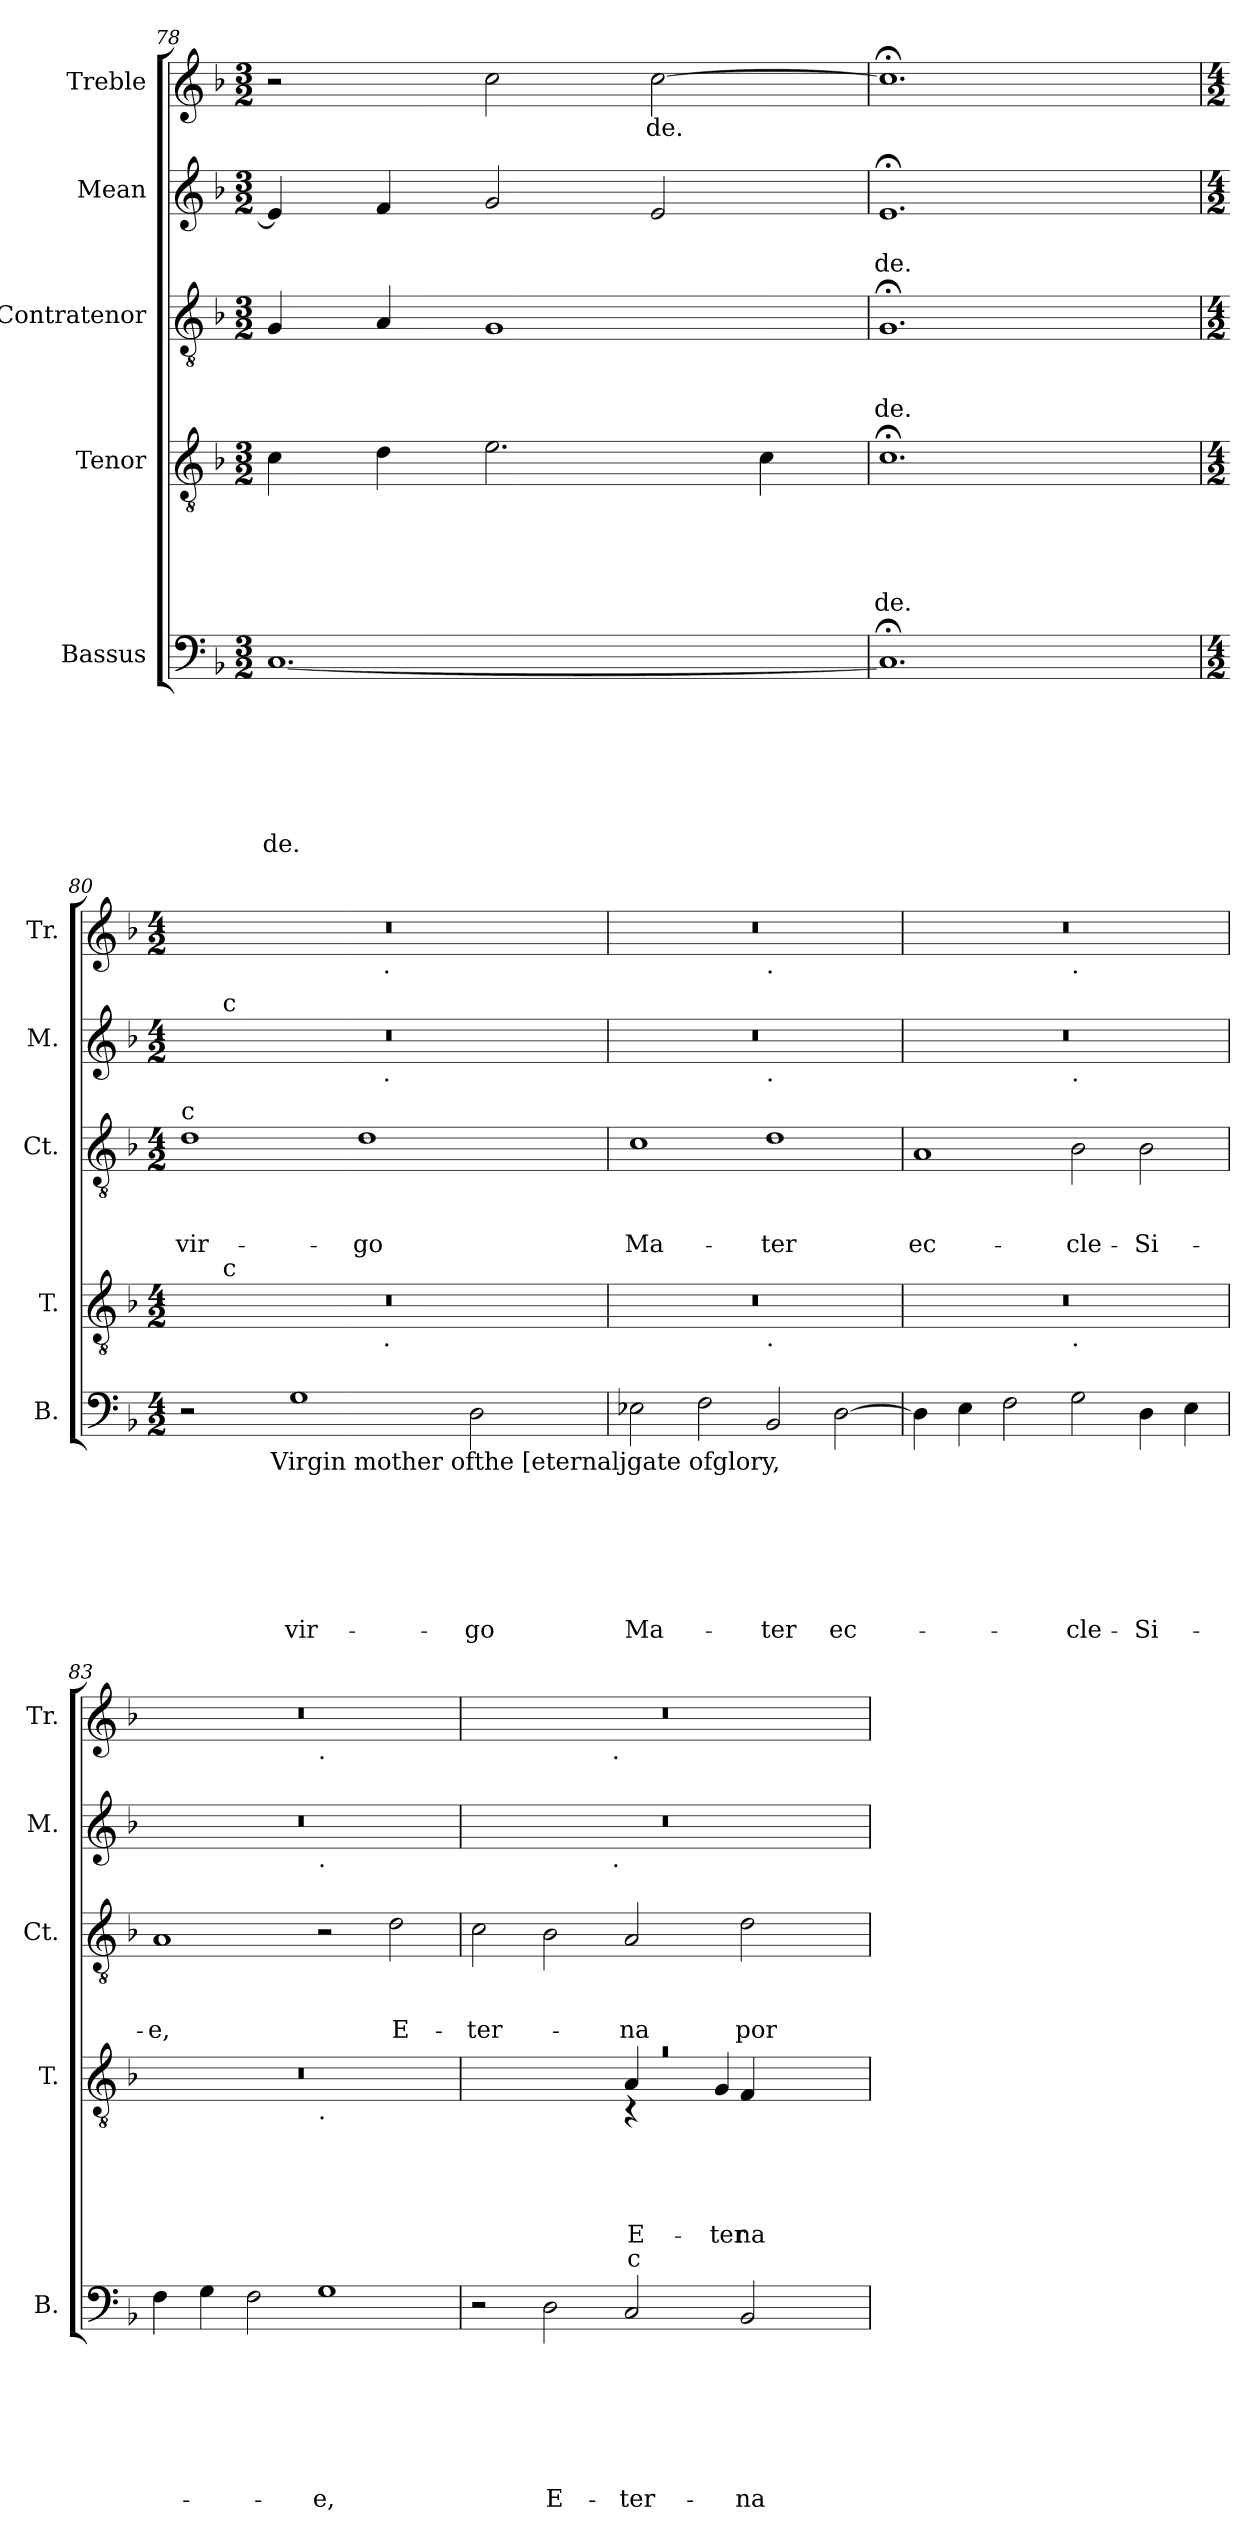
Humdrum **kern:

**kern	**text	**text	**text	**text	**text	**text	**text	**kern	**text	**text	**text	**text	**text	**text	**kern	**text	**text	**text	**kern	**text	**text	**kern	**text
*part5	*part5	*part5	*part5	*part5	*part5	*part5	*part5	*part4	*part4	*part4	*part4	*part4	*part4	*part4	*part3	*part3	*part3	*part3	*part2	*part2	*part2	*part1	*part1
*staff5	*staff5	*staff5	*staff5	*staff5	*staff5	*staff5	*staff5	*staff4	*staff4	*staff4	*staff4	*staff4	*staff4	*staff4	*staff3	*staff3	*staff3	*staff3	*staff2	*staff2	*staff2	*staff1	*staff1
*I"Bassus	*	*	*	*	*	*	*	*I"Tenor	*	*	*	*	*	*	*I"Contratenor	*	*	*	*I"Mean	*	*	*I"Treble	*
*I'B.	*	*	*	*	*	*	*	*I'T.	*	*	*	*	*	*	*I'Ct.	*	*	*	*I'M.	*	*	*I'Tr.	*
*clefF4	*	*	*	*	*	*	*	*clefGv2	*	*	*	*	*	*	*clefGv2	*	*	*	*clefG2	*	*	*clefG2	*
*k[b-]	*	*	*	*	*	*	*	*k[b-]	*	*	*	*	*	*	*k[b-]	*	*	*	*k[b-]	*	*	*k[b-]	*
*F:	*	*	*	*	*	*	*	*F:	*	*	*	*	*	*	*F:	*	*	*	*F:	*	*	*F:	*
*M3/2	*	*	*	*	*	*	*	*M3/2	*	*	*	*	*	*	*M3/2	*	*	*	*M3/2	*	*	*M3/2	*
=78	=78	=78	=78	=78	=78	=78	=78	=78	=78	=78	=78	=78	=78	=78	=78	=78	=78	=78	=78	=78	=78	=78	=78
!	!	!	!	!	!	!	!LO:LY:b	!	!	!	!	!	!	!	!	!	!	!	!	!	!	!	!
[<1.C	.	.	.	.	.	.	-de.	4c\	.	.	.	.	.	.	4G/	.	.	.	4e/]	.	.	2r	.
.	.	.	.	.	.	.	.	4d\	.	.	.	.	.	.	4A/	.	.	.	4f/	.	.	.	.
.	.	.	.	.	.	.	.	2.e\	.	.	.	.	.	.	1G	.	.	.	2g/	.	.	2cc\	.
!	!	!	!	!	!	!	!	!	!	!	!	!	!	!	!	!	!	!	!	!	!	!	!LO:LY:b
.	.	.	.	.	.	.	.	.	.	.	.	.	.	.	.	.	.	.	2e/	.	.	[>2cc\	-de.
.	.	.	.	.	.	.	.	4c\	.	.	.	.	.	.	.	.	.	.	.	.	.	.	.
=79	=79	=79	=79	=79	=79	=79	=79	=79	=79	=79	=79	=79	=79	=79	=79	=79	=79	=79	=79	=79	=79	=79	=79
!	!	!	!	!	!	!	!	!	!	!	!	!	!LO:LY:b	!	!	!	!	!LO:LY:b	!	!	!LO:LY:b	!	!
1.C;]	.	.	.	.	.	.	.	1.c;<	.	.	.	.	-de.	.	1.G;	.	.	-de.	1.e;	.	-de.	1.cc;<]	.
!!LO:PB:g=z
=80	=80	=80	=80	=80	=80	=80	=80	=80	=80	=80	=80	=80	=80	=80	=80	=80	=80	=80	=80	=80	=80	=80	=80
*M4/2	*	*	*	*	*	*	*	*M4/2	*	*	*	*	*	*	*M4/2	*	*	*	*M4/2	*	*	*M4/2	*
!	!	!	!	!	!	!	!	!	!	!	!	!	!	!	!LO:TX:a:t=c	!	!	!	!	!	!	!	!
!	!	!	!	!	!	!	!	!	!	!	!	!	!	!	!	!	!	!LO:LY:b	!	!	!	!	!
*^	*	*	*	*	*	*	*	*^	*	*	*	*	*	*	*	*	*	*	*^	*	*	*^	*
*	*	*	*	*	*	*	*	*	*	*^	*	*	*	*	*	*	*	*	*	*	*	*^	*	*	*	*	*
2r	4..ryy	.	.	.	.	.	.	.	0r	8ryy	1ryy	.	.	.	.	.	.	1d	.	.	vir-	0r	8ryy	1ryy	.	.	0r	1ryy	.
.	.	.	.	.	.	.	.	.	.	32ryy	.	.	.	.	.	.	.	.	.	.	.	.	32ryy	.	.	.	.	.	.
!	!	!	!	!	!	!	!	!	!	!	!	!	!	!	!	!	!	!	!	!	!	!	!LO:TX:a:t=c	!	!	!	!	!	!
!	!	!	!	!	!	!	!	!	!	!LO:TX:a:t=c	!	!	!	!	!	!	!	!	!	!	!	!	!	!	!	!	!	!	!
.	.	.	.	.	.	.	.	.	.	1ryy	.	.	.	.	.	.	.	.	.	.	.	.	1ryy	.	.	.	.	.	.
!	!LO:TX:b:t=Virgin mother ofthe [eternaljgate ofglory,	!	!	!	!	!	!	!	!	!	!	!	!	!	!	!	!	!	!	!	!	!	!	!	!	!	!	!	!
.	1ryy	.	.	.	.	.	.	.	.	.	.	.	.	.	.	.	.	.	.	.	.	.	.	.	.	.	.	.	.
!	!	!	!	!	!	!	!	!LO:LY:b	!	!	!	!	!	!	!	!	!	!	!	!	!	!	!	!	!	!	!	!	!
1G	.	.	.	.	.	.	.	vir-	.	.	.	.	.	.	.	.	.	.	.	.	.	.	.	.	.	.	.	.	.
!	!	!	!	!	!	!	!	!	!	!	!	!	!	!	!	!	!	!	!	!	!LO:LY:b	!	!	!	!	!	!	!	!
.	.	.	.	.	.	.	.	.	.	.	16.ryy	.	.	.	.	.	.	1d	.	.	-go	.	.	16.ryy	.	.	.	16.ryy	.
!	!	!	!	!	!	!	!	!	!	!	!	!	!	!	!	!	!	!	!	!	!	!	!	!	!	!	!	!LO:TX:b:t=.	!
!	!	!	!	!	!	!	!	!	!	!	!	!	!	!	!	!	!	!	!	!	!	!	!	!LO:TX:b:t=.	!	!	!	!	!
!	!	!	!	!	!	!	!	!	!	!	!LO:TX:b:t=.	!	!	!	!	!	!	!	!	!	!	!	!	!	!	!	!	!	!
.	.	.	.	.	.	.	.	.	.	.	2ryy	.	.	.	.	.	.	.	.	.	.	.	.	2ryy	.	.	.	2ryy	.
.	.	.	.	.	.	.	.	.	.	2ryy	.	.	.	.	.	.	.	.	.	.	.	.	2ryy	.	.	.	.	.	.
.	2ryy	.	.	.	.	.	.	.	.	.	.	.	.	.	.	.	.	.	.	.	.	.	.	.	.	.	.	.	.
!	!	!	!	!	!	!	!	!LO:LY:b	!	!	!	!	!	!	!	!	!	!	!	!	!	!	!	!	!	!	!	!	!
2D\	.	.	.	.	.	.	.	-go	.	.	.	.	.	.	.	.	.	.	.	.	.	.	.	.	.	.	.	.	.
.	.	.	.	.	.	.	.	.	.	.	4ryy	.	.	.	.	.	.	.	.	.	.	.	.	4ryy	.	.	.	4ryy	.
.	.	.	.	.	.	.	.	.	.	4ryy	.	.	.	.	.	.	.	.	.	.	.	.	4ryy	.	.	.	.	.	.
.	.	.	.	.	.	.	.	.	.	.	8ryy	.	.	.	.	.	.	.	.	.	.	.	.	8ryy	.	.	.	8ryy	.
.	.	.	.	.	.	.	.	.	.	16.ryy	.	.	.	.	.	.	.	.	.	.	.	.	16.ryy	.	.	.	.	.	.
.	16ryy	.	.	.	.	.	.	.	.	.	.	.	.	.	.	.	.	.	.	.	.	.	.	.	.	.	.	.	.
.	.	.	.	.	.	.	.	.	.	.	32ryy	.	.	.	.	.	.	.	.	.	.	.	.	32ryy	.	.	.	32ryy	.
=81	=81	=81	=81	=81	=81	=81	=81	=81	=81	=81	=81	=81	=81	=81	=81	=81	=81	=81	=81	=81	=81	=81	=81	=81	=81	=81	=81	=81	=81
!	!	!	!	!	!	!	!	!LO:LY:b	!	!	!	!	!	!	!	!	!	!	!	!	!LO:LY:b	!	!	!	!	!	!	!	!
*v	*v	*	*	*	*	*	*	*	*	*	*	*	*	*	*	*	*	*	*	*	*	*	*v	*v	*	*	*	*	*
*	*	*	*	*	*	*	*	*	*v	*v	*	*	*	*	*	*	*	*	*	*	*	*	*	*	*	*	*
2E-X\	.	.	.	.	.	.	Ma-	0r	1ryy	.	.	.	.	.	.	1c	.	.	Ma-	0r	1ryy	.	.	0r	1ryy	.
2F\	.	.	.	.	.	.	.	.	.	.	.	.	.	.	.	.	.	.	.	.	.	.	.	.	.	.
!	!	!	!	!	!	!	!	!	!	!	!	!	!	!	!	!	!	!	!	!	!	!	!	!	!LO:TX:b:t=.	!
!	!	!	!	!	!	!	!	!	!	!	!	!	!	!	!	!	!	!	!	!	!LO:TX:b:t=.	!	!	!	!	!
!	!	!	!	!	!	!	!	!	!LO:TX:b:t=.	!	!	!	!	!	!	!	!	!	!	!	!	!	!	!	!	!
!	!	!	!	!	!	!	!LO:LY:b	!	!	!	!	!	!	!	!	!	!	!	!LO:LY:b	!	!	!	!	!	!	!
2BB-/	.	.	.	.	.	.	-ter	.	1ryy	.	.	.	.	.	.	1d	.	.	-ter	.	1ryy	.	.	.	1ryy	.
!	!	!	!	!	!	!	!LO:LY:b	!	!	!	!	!	!	!	!	!	!	!	!	!	!	!	!	!	!	!
[>2D\	.	.	.	.	.	.	ec-	.	.	.	.	.	.	.	.	.	.	.	.	.	.	.	.	.	.	.
=82	=82	=82	=82	=82	=82	=82	=82	=82	=82	=82	=82	=82	=82	=82	=82	=82	=82	=82	=82	=82	=82	=82	=82	=82	=82	=82
!	!	!	!	!	!	!	!	!	!	!	!	!	!	!	!	!	!	!	!LO:LY:b	!	!	!	!	!	!	!
4D\]	.	.	.	.	.	.	.	0r	1ryy	.	.	.	.	.	.	1A	.	.	ec-	0r	1ryy	.	.	0r	1ryy	.
4E\	.	.	.	.	.	.	.	.	.	.	.	.	.	.	.	.	.	.	.	.	.	.	.	.	.	.
2F\	.	.	.	.	.	.	.	.	.	.	.	.	.	.	.	.	.	.	.	.	.	.	.	.	.	.
!	!	!	!	!	!	!	!	!	!	!	!	!	!	!	!	!	!	!	!	!	!	!	!	!	!LO:TX:b:t=.	!
!	!	!	!	!	!	!	!	!	!	!	!	!	!	!	!	!	!	!	!	!	!LO:TX:b:t=.	!	!	!	!	!
!	!	!	!	!	!	!	!	!	!LO:TX:b:t=.	!	!	!	!	!	!	!	!	!	!	!	!	!	!	!	!	!
!	!	!	!	!	!	!	!LO:LY:b	!	!	!	!	!	!	!	!	!	!	!	!LO:LY:b	!	!	!	!	!	!	!
2G\	.	.	.	.	.	.	-cle-	.	1ryy	.	.	.	.	.	.	2B-\	.	.	-cle-	.	1ryy	.	.	.	1ryy	.
!	!	!	!	!	!	!	!LO:LY:b	!	!	!	!	!	!	!	!	!	!	!	!LO:LY:b	!	!	!	!	!	!	!
4D\	.	.	.	.	.	.	-Si-	.	.	.	.	.	.	.	.	2B-\	.	.	-Si-	.	.	.	.	.	.	.
4E\	.	.	.	.	.	.	.	.	.	.	.	.	.	.	.	.	.	.	.	.	.	.	.	.	.	.
=83	=83	=83	=83	=83	=83	=83	=83	=83	=83	=83	=83	=83	=83	=83	=83	=83	=83	=83	=83	=83	=83	=83	=83	=83	=83	=83
!	!	!	!	!	!	!	!	!	!	!	!	!	!	!	!	!	!	!	!LO:LY:b	!	!	!	!	!	!	!
4F\	.	.	.	.	.	.	.	0r	1ryy	.	.	.	.	.	.	1A	.	.	-e,	0r	1ryy	.	.	0r	1ryy	.
4G\	.	.	.	.	.	.	.	.	.	.	.	.	.	.	.	.	.	.	.	.	.	.	.	.	.	.
2F\	.	.	.	.	.	.	.	.	.	.	.	.	.	.	.	.	.	.	.	.	.	.	.	.	.	.
!	!	!	!	!	!	!	!	!	!	!	!	!	!	!	!	!	!	!	!	!	!	!	!	!	!LO:TX:b:t=.	!
!	!	!	!	!	!	!	!	!	!	!	!	!	!	!	!	!	!	!	!	!	!LO:TX:b:t=.	!	!	!	!	!
!	!	!	!	!	!	!	!	!	!LO:TX:b:t=.	!	!	!	!	!	!	!	!	!	!	!	!	!	!	!	!	!
!	!	!	!	!	!	!	!LO:LY:b	!	!	!	!	!	!	!	!	!	!	!	!	!	!	!	!	!	!	!
1G	.	.	.	.	.	.	-e,	.	1ryy	.	.	.	.	.	.	2r	.	.	.	.	1ryy	.	.	.	1ryy	.
!	!	!	!	!	!	!	!	!	!	!	!	!	!	!	!	!	!	!	!LO:LY:b	!	!	!	!	!	!	!
.	.	.	.	.	.	.	.	.	.	.	.	.	.	.	.	2d\	.	.	E-	.	.	.	.	.	.	.
=84	=84	=84	=84	=84	=84	=84	=84	=84	=84	=84	=84	=84	=84	=84	=84	=84	=84	=84	=84	=84	=84	=84	=84	=84	=84	=84
!	!	!	!	!	!	!	!	!LO:N:vis=1	!	!	!	!	!	!	!	!	!	!	!LO:LY:b	!	!	!	!	!	!	!
*	*	*	*	*	*	*	*	*^	*^	*	*	*	*	*	*	*	*	*	*	*	*	*	*	*	*	*
2r	.	.	.	.	.	.	.	0ra	1ryy	1ryy	1.ryy	.	.	.	.	.	.	2c\	.	.	-ter-	0r	2ryy	.	.	0r	2ryy	.
!	!	!	!	!	!	!	!LO:LY:b	!	!	!	!	!	!	!	!	!	!	!	!	!	!	!	!	!	!	!	!	!
2D\	.	.	.	.	.	.	E-	.	.	.	.	.	.	.	.	.	.	2B-\	.	.	.	.	4...ryy	.	.	.	4...ryy	.
!	!	!	!	!	!	!	!	!	!	!	!	!	!	!	!	!	!	!	!	!	!	!	!	!	!	!	!LO:TX:b:t=.	!
!	!	!	!	!	!	!	!	!	!	!	!	!	!	!	!	!	!	!	!	!	!	!	!LO:TX:b:t=.	!	!	!	!	!
.	.	.	.	.	.	.	.	.	.	.	.	.	.	.	.	.	.	.	.	.	.	.	1ryy	.	.	.	1ryy	.
!	!	!	!	!	!	!	!LO:LY:b	!	!	!	!	!	!	!	!	!LO:LY:b	!LO:LY:b	!	!	!	!LO:LY:b	!	!	!	!	!	!	!
2C/	.	.	.	.	.	.	-ter-	.	4rC	4A/	.	.	.	.	.	E-	c	2A/	.	.	-na	.	.	.	.	.	.	.
.	.	.	.	.	.	.	.	.	2.ryy	8ryy	.	.	.	.	.	.	.	.	.	.	.	.	.	.	.	.	.	.
.	.	.	.	.	.	.	.	.	.	32ryy	.	.	.	.	.	.	.	.	.	.	.	.	.	.	.	.	.	.
!	!	!	!	!	!	!	!	!	!	!	!	!	!	!	!	!LO:LY:b	!	!	!	!	!	!	!	!	!	!	!	!
.	.	.	.	.	.	.	.	.	.	4G/	.	.	.	.	.	-ter-	.	.	.	.	.	.	.	.	.	.	.	.
!	!	!	!	!	!	!	!LO:LY:b	!	!	!	!	!	!	!	!	!LO:LY:b:rj	!	!	!	!	!LO:LY:b	!	!	!	!	!	!	!
2BB-/	.	.	.	.	.	.	-na	.	.	.	4F/	.	.	.	.	-na	.	2d\	.	.	por-	.	.	.	.	.	.	.
.	.	.	.	.	.	.	.	.	.	4ryy	.	.	.	.	.	.	.	.	.	.	.	.	.	.	.	.	.	.
.	.	.	.	.	.	.	.	.	.	.	4ryy	.	.	.	.	.	.	.	.	.	.	.	.	.	.	.	.	.
.	.	.	.	.	.	.	.	.	.	16.ryy	.	.	.	.	.	.	.	.	.	.	.	.	.	.	.	.	.	.
.	.	.	.	.	.	.	.	.	.	.	.	.	.	.	.	.	.	.	.	.	.	.	32ryy	.	.	.	32ryy	.
*	*	*	*	*	*	*	*	*	*	*	*	*	*	*	*	*	*	*	*	*	*	*v	*v	*	*	*	*	*
*	*	*	*	*	*	*	*	*v	*v	*v	*v	*	*	*	*	*	*	*	*	*	*	*	*	*	*v	*v	*
=	=	=	=	=	=	=	=	=	=	=	=	=	=	=	=	=	=	=	=	=	=	=	=
*-	*-	*-	*-	*-	*-	*-	*-	*-	*-	*-	*-	*-	*-	*-	*-	*-	*-	*-	*-	*-	*-	*-	*-
